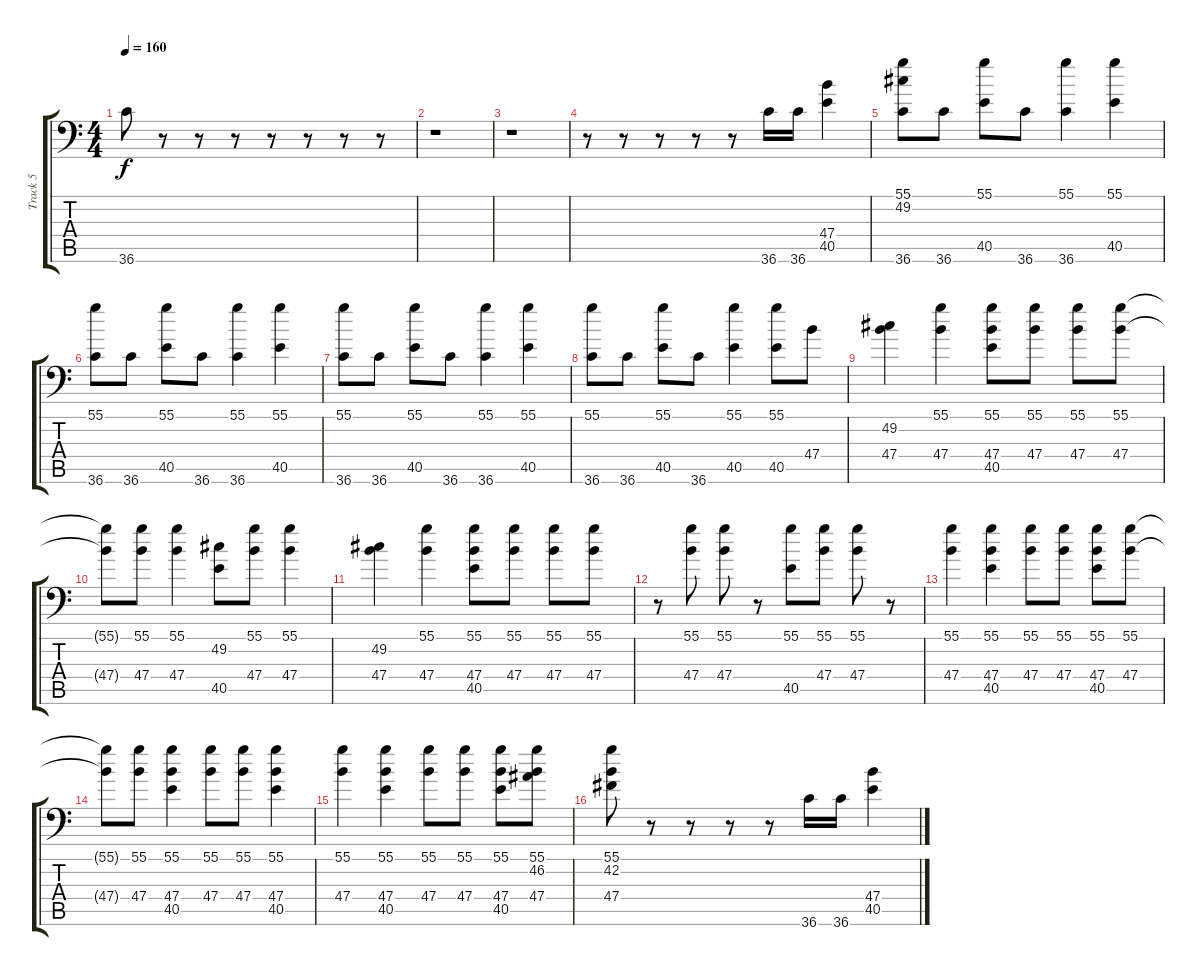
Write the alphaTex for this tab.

\track ("Track 5" "Track 5") {instrument acousticgrandpiano}
\staff {score tabs}
\tuning (C-1 C-1 C-1 C-1 C-1 C-1) {hide}
\ts (4 4)
\tempo 160
\clef f4
\ks c
36.6.8{dy f} r.8 r.8 r.8 r.8 r.8 r.8 r.8 |
r.1 |
r.1 |
r.8 r.8 r.8 r.8 r.8 36.6.16 36.6.16 (47.4 40.5).4 |
(55.1 49.2 36.6).8 36.6.8 (55.1 40.5).8 36.6.8 (55.1 36.6).4 (55.1 40.5).4 |
(55.1 36.6).8 36.6.8 (55.1 40.5).8 36.6.8 (55.1 36.6).4 (55.1 40.5).4 |
(55.1 36.6).8 36.6.8 (55.1 40.5).8 36.6.8 (55.1 36.6).4 (55.1 40.5).4 |
(55.1 36.6).8 36.6.8 (55.1 40.5).8 36.6.8 (55.1 40.5).4 (55.1 40.5).8 47.4.8 |
(49.2 47.4).4 (55.1 47.4).4 (55.1 47.4 40.5).8 (55.1 47.4).8 (55.1 47.4).8 (55.1 47.4).8 |
(55.1{t} 47.4{t}).8 (55.1 47.4).8 (55.1 47.4).4 (49.2 40.5).8 (55.1 47.4).8 (55.1 47.4).4 |
(49.2 47.4).4 (55.1 47.4).4 (55.1 47.4 40.5).8 (55.1 47.4).8 (55.1 47.4).8 (55.1 47.4).8 |
r.8 (55.1 47.4).8 (55.1 47.4).8 r.8 (55.1 40.5).8 (55.1 47.4).8 (55.1 47.4).8 r.8 |
(55.1 47.4).4 (55.1 47.4 40.5).4 (55.1 47.4).8 (55.1 47.4).8 (55.1 47.4 40.5).8 (55.1 47.4).8 |
(55.1{t} 47.4{t}).8 (55.1 47.4).8 (55.1 47.4 40.5).4 (55.1 47.4).8 (55.1 47.4).8 (55.1 47.4 40.5).4 |
(55.1 47.4).4 (55.1 47.4 40.5).4 (55.1 47.4).8 (55.1 47.4).8 (55.1 47.4 40.5).8 (55.1 46.2 47.4).8 |
(55.1 42.2 47.4).8 r.8 r.8 r.8 r.8 36.6.16 36.6.16 (47.4 40.5).4
